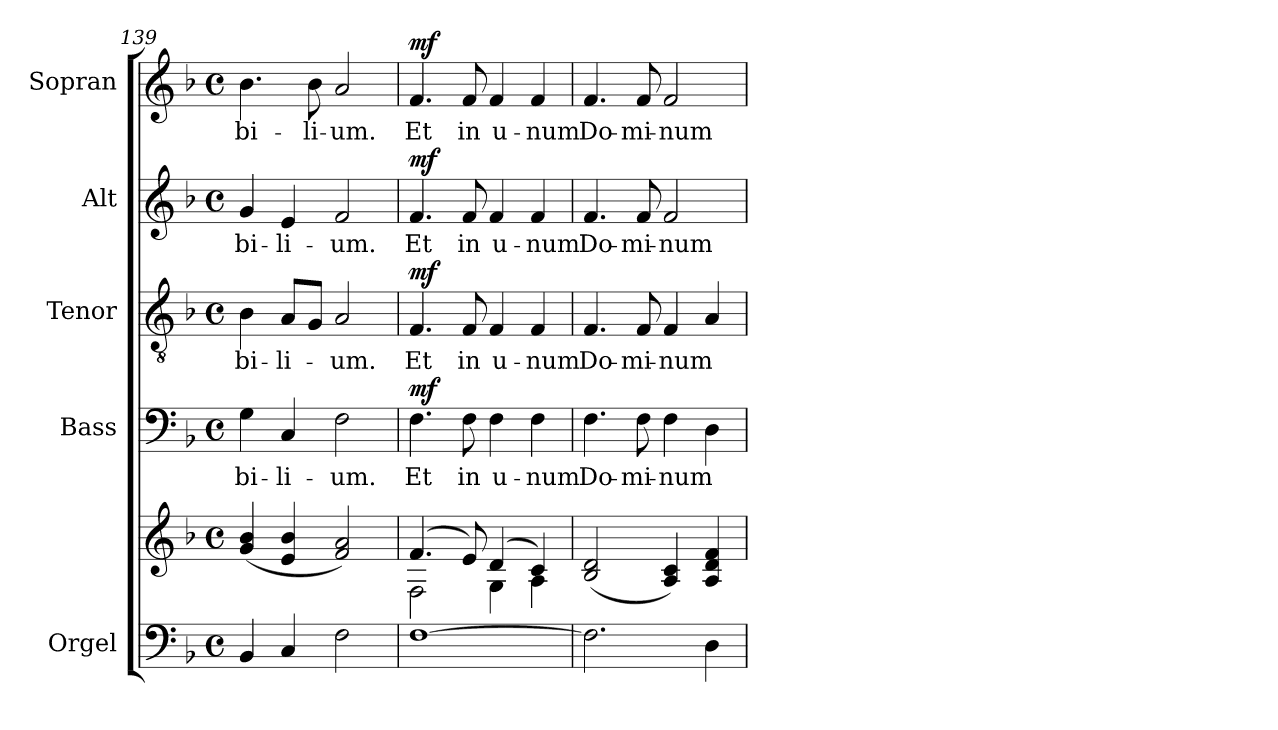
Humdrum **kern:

**kern	**kern	**kern	**text	**dynam	**kern	**text	**dynam	**kern	**text	**dynam	**kern	**text	**dynam
*part5	*part5	*part4	*part4	*part4	*part3	*part3	*part3	*part2	*part2	*part2	*part1	*part1	*part1
*staff6	*staff5	*staff4	*staff4	*staff4	*staff3	*staff3	*staff3	*staff2	*staff2	*staff2	*staff1	*staff1	*staff1
*I"Orgel	*	*I"Bass	*	*	*I"Tenor	*	*	*I"Alt	*	*	*I"Sopran	*	*
*I'Org.	*	*I'B.	*	*	*I'T.	*	*	*I'A.	*	*	*I'S.	*	*
*clefF4	*clefG2	*clefF4	*	*	*clefGv2	*	*	*clefG2	*	*	*clefG2	*	*
*k[b-]	*k[b-]	*k[b-]	*	*	*k[b-]	*	*	*k[b-]	*	*	*k[b-]	*	*
*F:	*F:	*F:	*	*	*F:	*	*	*F:	*	*	*F:	*	*
*M4/4	*M4/4	*M4/4	*	*	*M4/4	*	*	*M4/4	*	*	*M4/4	*	*
*met(c)	*met(c)	*met(c)	*	*	*met(c)	*	*	*met(c)	*	*	*met(c)	*	*
=139	=139	=139	=139	=139	=139	=139	=139	=139	=139	=139	=139	=139	=139
!	!	!	!LO:LY:b	!	!	!LO:LY:b	!	!	!LO:LY:b	!	!	!LO:LY:b	!
4BB-/	(<4g/ 4b-/	4G\	-bi-	.	4B-\	-bi-	.	4g/	-bi-	.	4.b-\	-bi-	.
!	!	!	!LO:LY:b	!	!	!LO:LY:b	!	!	!LO:LY:b	!	!	!	!
4C/	4e/ 4b-/	4C/	-li-	.	8A/L	-li-	.	4e/	-li-	.	.	.	.
!	!	!	!	!	!	!	!	!	!	!	!	!LO:LY:b	!
.	.	.	.	.	8G/J	.	.	.	.	.	8b-\	-li-	.
!	!	!	!LO:LY:b	!	!	!LO:LY:b	!	!	!LO:LY:b	!	!	!LO:LY:b	!
2F\	2f/ 2a/)	2F\	-um.	.	2A/	-um.	.	2f/	-um.	.	2a/	-um.	.
=140	=140	=140	=140	=140	=140	=140	=140	=140	=140	=140	=140	=140	=140
*	*^	*	*	*	*	*	*	*	*	*	*	*	*
!	!	!	!	!LO:LY:b	!LO:DY:a	!	!LO:LY:b	!LO:DY:a	!	!LO:LY:b	!LO:DY:a	!	!LO:LY:b	!LO:DY:a
[1F	(4.f/	2F\	4.F\	Et	mf	4.F/	Et	mf	4.f/	Et	mf	4.f/	Et	mf
!	!	!	!	!LO:LY:b	!	!	!LO:LY:b	!	!	!LO:LY:b	!	!	!LO:LY:b	!
.	8e/)	.	8F\	in	.	8F/	in	.	8f/	in	.	8f/	in	.
!	!	!	!	!LO:LY:b	!	!	!LO:LY:b	!	!	!LO:LY:b	!	!	!LO:LY:b	!
.	(4d/	4G\	4F\	u-	.	4F/	u-	.	4f/	u-	.	4f/	u-	.
!	!	!	!	!LO:LY:b	!	!	!LO:LY:b	!	!	!LO:LY:b	!	!	!LO:LY:b	!
.	4c/)	4A\	4F\	-num	.	4F/	-num	.	4f/	-num	.	4f/	-num	.
=141	=141	=141	=141	=141	=141	=141	=141	=141	=141	=141	=141	=141	=141	=141
!	!	!	!	!LO:LY:b	!	!	!LO:LY:b	!	!	!LO:LY:b	!	!	!LO:LY:b	!
*	*v	*v	*	*	*	*	*	*	*	*	*	*	*	*
2.F\]	(<2B-/ 2d/	4.F\	Do-	.	4.F/	Do-	.	4.f/	Do-	.	4.f/	Do-	.
!	!	!	!LO:LY:b	!	!	!LO:LY:b	!	!	!LO:LY:b	!	!	!LO:LY:b	!
.	.	8F\	-mi-	.	8F/	-mi-	.	8f/	-mi-	.	8f/	-mi-	.
!	!	!	!LO:LY:b	!	!	!LO:LY:b	!	!	!LO:LY:b	!	!	!LO:LY:b	!
.	4A/ 4c/)	4F\	-num	.	4F/	-num	.	2f/	-num	.	2f/	-num	.
4D\	4A/ 4d/ 4f/	4D\	.	.	4A/	.	.	.	.	.	.	.	.
=	=	=	=	=	=	=	=	=	=	=	=	=	=
*-	*-	*-	*-	*-	*-	*-	*-	*-	*-	*-	*-	*-	*-
